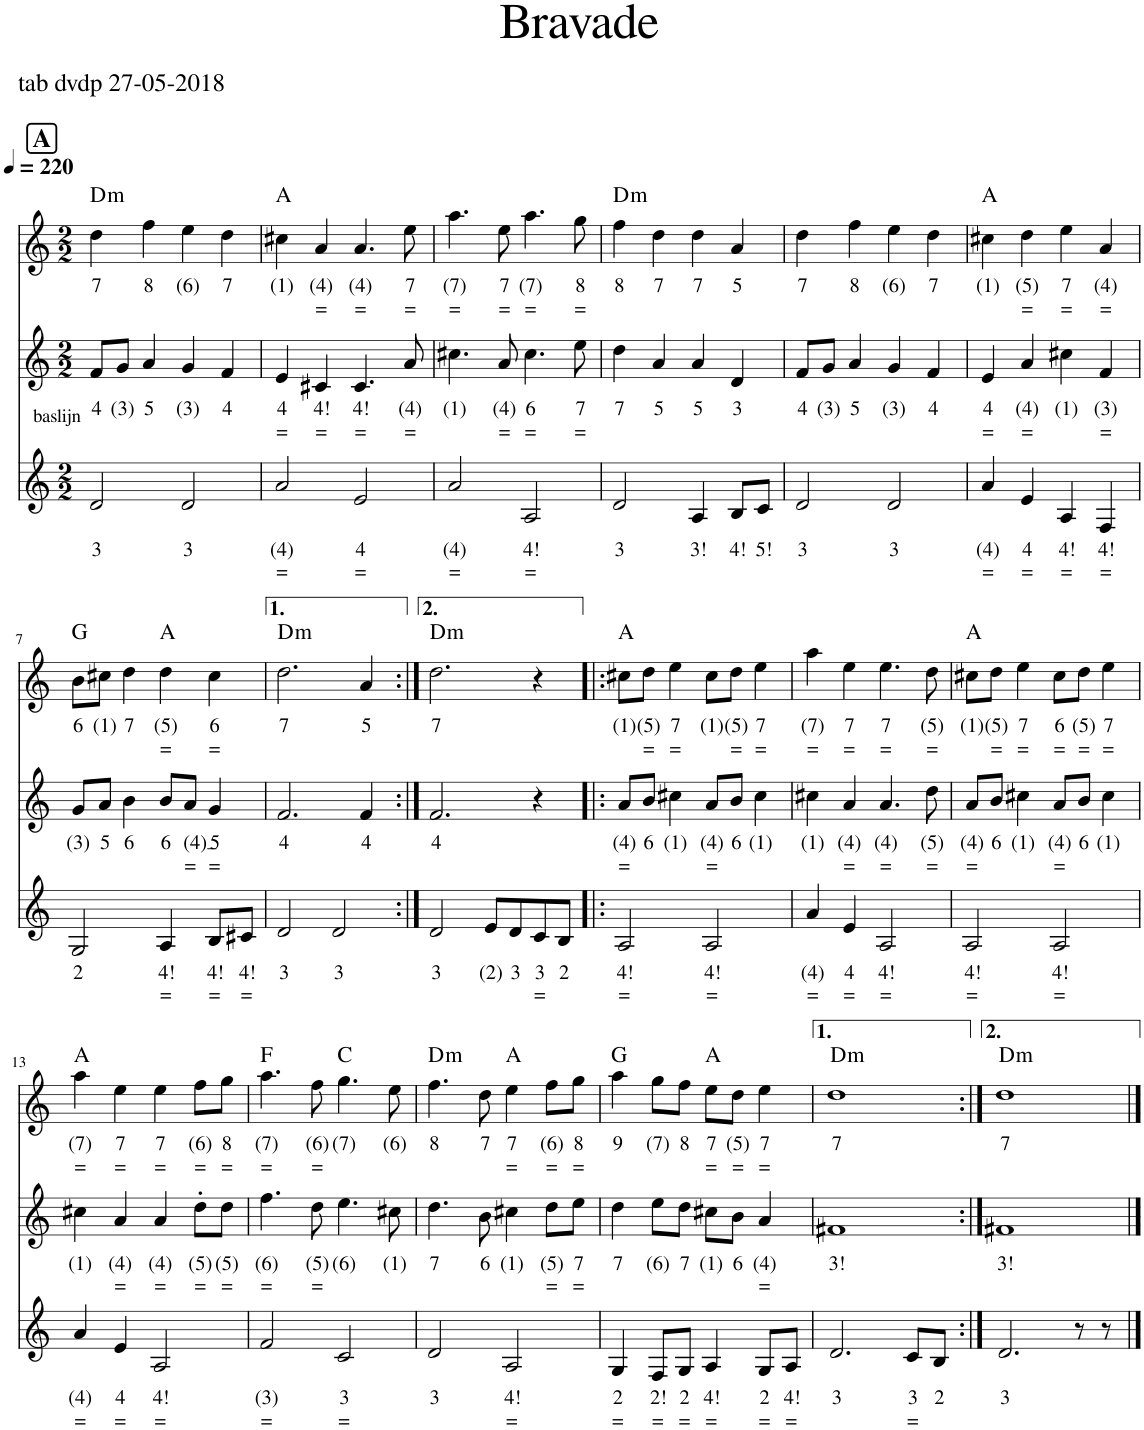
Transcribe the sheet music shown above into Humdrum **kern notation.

**kern	**text	**text	**kern	**text	**text	**kern	**text	**text	**harte
*part3	*part3	*part3	*part2	*part2	*part2	*part1	*part1	*part1	*part1
*staff3	*staff3	*staff3	*staff2	*staff2	*staff2	*staff1	*staff1	*staff1	*
*I"Fagot, Bassoon	*	*	*I"Hobo, Oboe	*	*	*I"Bandoneon, Flute	*	*	*
*clefG2	*	*	*clefG2	*	*	*clefG2	*	*	*
*k[]	*	*	*k[]	*	*	*k[]	*	*	*
*M2/2	*	*	*M2/2	*	*	*M2/2	*	*	*
*MM220	*	*	*MM220	*	*	*MM220	*	*	*
!!LO:REH:place=s1:a:B:cj:fs=14:t=A
=1	=1	=1	=1	=1	=1	=1	=1	=1	=1
!LO:TX:a:t=baslijn	!	!	!	!	!	!	!	!	!
!	!LO:LY:b	!	!	!LO:LY:b	!	!	!LO:LY:b	!	!LO:H:kt=m
2d/	3	.	8f/L	4	.	4dd\	7	.	D:min
!	!	!	!	!LO:LY:b	!	!	!	!	!
.	.	.	8g/J	(3)	.	.	.	.	.
!	!	!	!	!LO:LY:b	!	!	!LO:LY:b	!	!
.	.	.	4a/	5	.	4ff\	8	.	.
!	!LO:LY:b	!	!	!LO:LY:b	!	!	!LO:LY:b	!	!
2d/	3	.	4g/	(3)	.	4ee\	(6)	.	.
!	!	!	!	!LO:LY:b	!	!	!LO:LY:b	!	!
.	.	.	4f/	4	.	4dd\	7	.	.
=2	=2	=2	=2	=2	=2	=2	=2	=2	=2
!	!LO:LY:b	!LO:LY:b	!	!LO:LY:b	!LO:LY:b	!	!LO:LY:b	!	!
2a/	(4)	=	4e/	4	=	4cc#X\	(1)	.	A:maj
!	!	!	!	!LO:LY:b	!LO:LY:b	!	!LO:LY:b	!LO:LY:b	!
.	.	.	4c#X/	4!	=	4a/	(4)	=	.
!	!LO:LY:b	!LO:LY:b	!	!LO:LY:b	!LO:LY:b	!	!LO:LY:b	!LO:LY:b	!
2e/	4	=	4.c#/	4!	=	4.a/	(4)	=	.
!	!	!	!	!LO:LY:b	!LO:LY:b	!	!LO:LY:b	!LO:LY:b	!
.	.	.	8a/	(4)	=	8ee\	7	=	.
=3	=3	=3	=3	=3	=3	=3	=3	=3	=3
!	!LO:LY:b	!LO:LY:b	!	!LO:LY:b	!	!	!LO:LY:b	!LO:LY:b	!
2a/	(4)	=	4.cc#X\	(1)	.	4.aa\	(7)	=	.
!	!	!	!	!LO:LY:b	!LO:LY:b	!	!LO:LY:b	!LO:LY:b	!
.	.	.	8a/	(4)	=	8ee\	7	=	.
!	!LO:LY:b	!LO:LY:b	!	!LO:LY:b	!LO:LY:b	!	!LO:LY:b	!LO:LY:b	!
2A/	4!	=	4.cc#\	6	=	4.aa\	(7)	=	.
!	!	!	!	!LO:LY:b	!LO:LY:b	!	!LO:LY:b	!LO:LY:b	!
.	.	.	8ee\	7	=	8gg\	8	=	.
=4	=4	=4	=4	=4	=4	=4	=4	=4	=4
!	!LO:LY:b	!	!	!LO:LY:b	!	!	!LO:LY:b	!	!LO:H:kt=m
2d/	3	.	4dd\	7	.	4ff\	8	.	D:min
!	!	!	!	!LO:LY:b	!	!	!LO:LY:b	!	!
.	.	.	4a/	5	.	4dd\	7	.	.
!	!LO:LY:b	!	!	!LO:LY:b	!	!	!LO:LY:b	!	!
4A/	3!	.	4a/	5	.	4dd\	7	.	.
!	!LO:LY:b	!	!	!LO:LY:b	!	!	!LO:LY:b	!	!
8B/L	4!	.	4d/	3	.	4a/	5	.	.
!	!LO:LY:b	!	!	!	!	!	!	!	!
8c/J	5!	.	.	.	.	.	.	.	.
=5	=5	=5	=5	=5	=5	=5	=5	=5	=5
!	!LO:LY:b	!	!	!LO:LY:b	!	!	!LO:LY:b	!	!
2d/	3	.	8f/L	4	.	4dd\	7	.	.
!	!	!	!	!LO:LY:b	!	!	!	!	!
.	.	.	8g/J	(3)	.	.	.	.	.
!	!	!	!	!LO:LY:b	!	!	!LO:LY:b	!	!
.	.	.	4a/	5	.	4ff\	8	.	.
!	!LO:LY:b	!	!	!LO:LY:b	!	!	!LO:LY:b	!	!
2d/	3	.	4g/	(3)	.	4ee\	(6)	.	.
!	!	!	!	!LO:LY:b	!	!	!LO:LY:b	!	!
.	.	.	4f/	4	.	4dd\	7	.	.
=6	=6	=6	=6	=6	=6	=6	=6	=6	=6
!	!LO:LY:b	!LO:LY:b	!	!LO:LY:b	!LO:LY:b	!	!LO:LY:b	!	!
4a/	(4)	=	4e/	4	=	4cc#X\	(1)	.	A:maj
!	!LO:LY:b	!LO:LY:b	!	!LO:LY:b	!LO:LY:b	!	!LO:LY:b	!LO:LY:b	!
4e/	4	=	4a/	(4)	=	4dd\	(5)	=	.
!	!LO:LY:b	!LO:LY:b	!	!LO:LY:b	!	!	!LO:LY:b	!LO:LY:b	!
4A/	4!	=	4cc#X\	(1)	.	4ee\	7	=	.
!	!LO:LY:b	!LO:LY:b	!	!LO:LY:b	!LO:LY:b	!	!LO:LY:b	!LO:LY:b	!
4F/	4!	=	4f/	(3)	=	4a/	(4)	=	.
!!LO:LB:g=z
=7	=7	=7	=7	=7	=7	=7	=7	=7	=7
!	!LO:LY:b	!	!	!LO:LY:b	!	!	!LO:LY:b	!	!
2G/	2	.	8g/L	(3)	.	8b\L	6	.	G:maj
!	!	!	!	!LO:LY:b	!	!	!LO:LY:b	!	!
.	.	.	8a/J	5	.	8cc#X\J	(1)	.	.
!	!	!	!	!LO:LY:b	!	!	!LO:LY:b	!	!
.	.	.	4b\	6	.	4dd\	7	.	.
!	!LO:LY:b	!LO:LY:b	!	!LO:LY:b	!	!	!LO:LY:b	!LO:LY:b	!
4A/	4!	=	8b/L	6	.	4dd\	(5)	=	A:maj
!	!	!	!	!LO:LY:b	!LO:LY:b	!	!	!	!
.	.	.	8a/J	(4)	=	.	.	.	.
!	!LO:LY:b	!LO:LY:b	!	!LO:LY:b	!LO:LY:b	!	!LO:LY:b	!LO:LY:b	!
8B/L	4!	=	4g/	5	=	4cc#\	6	=	.
!	!LO:LY:b	!LO:LY:b	!	!	!	!	!	!	!
8c#X/J	4!	=	.	.	.	.	.	.	.
=8	=8	=8	=8	=8	=8	=8	=8	=8	=8
!	!LO:LY:b	!	!	!LO:LY:b	!	!	!LO:LY:b	!	!LO:H:kt=m
2d/	3	.	2.f/	4	.	2.dd\	7	.	D:min
!	!LO:LY:b	!	!	!	!	!	!	!	!
2d/	3	.	.	.	.	.	.	.	.
!	!	!	!	!LO:LY:b	!	!	!LO:LY:b	!	!
.	.	.	4f/	4	.	4a/	5	.	.
=9:|!	=9:|!	=9:|!	=9:|!	=9:|!	=9:|!	=9:|!	=9:|!	=9:|!	=9:|!
!	!LO:LY:b	!	!	!LO:LY:b	!	!	!LO:LY:b	!	!LO:H:kt=m
2d/	3	.	2.f/	4	.	2.dd\	7	.	D:min
!	!LO:LY:b	!	!	!	!	!	!	!	!
8e/L	(2)	.	.	.	.	.	.	.	.
!	!LO:LY:b	!	!	!	!	!	!	!	!
8d/	3	.	.	.	.	.	.	.	.
!	!LO:LY:b	!LO:LY:b	!	!	!	!	!	!	!
8c/	3	=	4r	.	.	4r	.	.	.
!	!LO:LY:b	!	!	!	!	!	!	!	!
8B/J	2	.	.	.	.	.	.	.	.
=10!|:	=10!|:	=10!|:	=10!|:	=10!|:	=10!|:	=10!|:	=10!|:	=10!|:	=10!|:
!	!LO:LY:b	!LO:LY:b	!	!LO:LY:b	!LO:LY:b	!	!LO:LY:b	!	!
2A/	4!	=	8a/L	(4)	=	8cc#X\L	(1)	.	A:maj
!	!	!	!	!LO:LY:b	!	!	!LO:LY:b	!LO:LY:b	!
.	.	.	8b/J	6	.	8dd\J	(5)	=	.
!	!	!	!	!LO:LY:b	!	!	!LO:LY:b	!LO:LY:b	!
.	.	.	4cc#X\	(1)	.	4ee\	7	=	.
!	!LO:LY:b	!LO:LY:b	!	!LO:LY:b	!LO:LY:b	!	!LO:LY:b	!	!
2A/	4!	=	8a/L	(4)	=	8cc#\L	(1)	.	.
!	!	!	!	!LO:LY:b	!	!	!LO:LY:b	!LO:LY:b	!
.	.	.	8b/J	6	.	8dd\J	(5)	=	.
!	!	!	!	!LO:LY:b	!	!	!LO:LY:b	!LO:LY:b	!
.	.	.	4cc#\	(1)	.	4ee\	7	=	.
=11	=11	=11	=11	=11	=11	=11	=11	=11	=11
!	!LO:LY:b	!LO:LY:b	!	!LO:LY:b	!	!	!LO:LY:b	!LO:LY:b	!
4a/	(4)	=	4cc#X\	(1)	.	4aa\	(7)	=	.
!	!LO:LY:b	!LO:LY:b	!	!LO:LY:b	!LO:LY:b	!	!LO:LY:b	!LO:LY:b	!
4e/	4	=	4a/	(4)	=	4ee\	7	=	.
!	!LO:LY:b	!LO:LY:b	!	!LO:LY:b	!LO:LY:b	!	!LO:LY:b	!LO:LY:b	!
2A/	4!	=	4.a/	(4)	=	4.ee\	7	=	.
!	!	!	!	!LO:LY:b	!LO:LY:b	!	!LO:LY:b	!LO:LY:b	!
.	.	.	8dd\	(5)	=	8dd\	(5)	=	.
=12	=12	=12	=12	=12	=12	=12	=12	=12	=12
!	!LO:LY:b	!LO:LY:b	!	!LO:LY:b	!LO:LY:b	!	!LO:LY:b	!	!
2A/	4!	=	8a/L	(4)	=	8cc#X\L	(1)	.	A:maj
!	!	!	!	!LO:LY:b	!	!	!LO:LY:b	!LO:LY:b	!
.	.	.	8b/J	6	.	8dd\J	(5)	=	.
!	!	!	!	!LO:LY:b	!	!	!LO:LY:b	!LO:LY:b	!
.	.	.	4cc#X\	(1)	.	4ee\	7	=	.
!	!LO:LY:b	!LO:LY:b	!	!LO:LY:b	!LO:LY:b	!	!LO:LY:b	!LO:LY:b	!
2A/	4!	=	8a/L	(4)	=	8cc#\L	6	=	.
!	!	!	!	!LO:LY:b	!	!	!LO:LY:b	!LO:LY:b	!
.	.	.	8b/J	6	.	8dd\J	(5)	=	.
!	!	!	!	!LO:LY:b	!	!	!LO:LY:b	!LO:LY:b	!
.	.	.	4cc#\	(1)	.	4ee\	7	=	.
!!LO:LB:g=z
=13	=13	=13	=13	=13	=13	=13	=13	=13	=13
!	!LO:LY:b	!LO:LY:b	!	!LO:LY:b	!	!	!LO:LY:b	!LO:LY:b	!
4a/	(4)	=	4cc#X\	(1)	.	4aa\	(7)	=	A:maj
!	!LO:LY:b	!LO:LY:b	!	!LO:LY:b	!LO:LY:b	!	!LO:LY:b	!LO:LY:b	!
4e/	4	=	4a/	(4)	=	4ee\	7	=	.
!	!LO:LY:b	!LO:LY:b	!	!LO:LY:b	!LO:LY:b	!	!LO:LY:b	!LO:LY:b	!
2A/	4!	=	4a/	(4)	=	4ee\	7	=	.
!	!	!	!	!LO:LY:b	!LO:LY:b	!	!LO:LY:b	!LO:LY:b	!
.	.	.	8dd'\L	(5)	=	8ff\L	(6)	=	.
!	!	!	!	!LO:LY:b	!LO:LY:b	!	!LO:LY:b	!LO:LY:b	!
.	.	.	8dd\J	(5)	=	8gg\J	8	=	.
=14	=14	=14	=14	=14	=14	=14	=14	=14	=14
!	!LO:LY:b	!LO:LY:b	!	!LO:LY:b	!LO:LY:b	!	!LO:LY:b	!LO:LY:b	!
2f/	(3)	=	4.ff\	(6)	=	4.aa\	(7)	=	F:maj
!	!	!	!	!LO:LY:b	!LO:LY:b	!	!LO:LY:b	!LO:LY:b	!
.	.	.	8dd\	(5)	=	8ff\	(6)	=	.
!	!LO:LY:b	!LO:LY:b	!	!LO:LY:b	!	!	!LO:LY:b	!	!
2c/	3	=	4.ee\	(6)	.	4.gg\	(7)	.	C:maj
!	!	!	!	!LO:LY:b	!	!	!LO:LY:b	!	!
.	.	.	8cc#X\	(1)	.	8ee\	(6)	.	.
=15	=15	=15	=15	=15	=15	=15	=15	=15	=15
!	!LO:LY:b	!	!	!LO:LY:b	!	!	!LO:LY:b	!	!LO:H:kt=m
2d/	3	.	4.dd\	7	.	4.ff\	8	.	D:min
!	!	!	!	!LO:LY:b	!	!	!LO:LY:b	!	!
.	.	.	8b\	6	.	8dd\	7	.	.
!	!LO:LY:b	!LO:LY:b	!	!LO:LY:b	!	!	!LO:LY:b	!LO:LY:b	!
2A/	4!	=	4cc#X\	(1)	.	4ee\	7	=	A:maj
!	!	!	!	!LO:LY:b	!LO:LY:b	!	!LO:LY:b	!LO:LY:b	!
.	.	.	8dd\L	(5)	=	8ff\L	(6)	=	.
!	!	!	!	!LO:LY:b	!LO:LY:b	!	!LO:LY:b	!LO:LY:b	!
.	.	.	8ee\J	7	=	8gg\J	8	=	.
=16	=16	=16	=16	=16	=16	=16	=16	=16	=16
!	!LO:LY:b	!LO:LY:b	!	!LO:LY:b	!	!	!LO:LY:b	!	!
4G/	2	=	4dd\	7	.	4aa\	9	.	G:maj
!	!LO:LY:b	!LO:LY:b	!	!LO:LY:b	!	!	!LO:LY:b	!	!
8F/L	2!	=	8ee\L	(6)	.	8gg\L	(7)	.	.
!	!LO:LY:b	!LO:LY:b	!	!LO:LY:b	!	!	!LO:LY:b	!	!
8G/J	2	=	8dd\J	7	.	8ff\J	8	.	.
!	!LO:LY:b	!LO:LY:b	!	!LO:LY:b	!	!	!LO:LY:b	!LO:LY:b	!
4A/	4!	=	8cc#X\L	(1)	.	8ee\L	7	=	A:maj
!	!	!	!	!LO:LY:b	!	!	!LO:LY:b	!LO:LY:b	!
.	.	.	8b\J	6	.	8dd\J	(5)	=	.
!	!LO:LY:b	!LO:LY:b	!	!LO:LY:b	!LO:LY:b	!	!LO:LY:b	!LO:LY:b	!
8G/L	2	=	4a/	(4)	=	4ee\	7	=	.
!	!LO:LY:b	!LO:LY:b	!	!	!	!	!	!	!
8A/J	4!	=	.	.	.	.	.	.	.
=17	=17	=17	=17	=17	=17	=17	=17	=17	=17
!	!LO:LY:b	!	!	!LO:LY:b	!	!	!LO:LY:b	!	!LO:H:kt=m
2.d/	3	.	1f#X	3!	.	1dd	7	.	D:min
!	!LO:LY:b	!LO:LY:b	!	!	!	!	!	!	!
8c/L	3	=	.	.	.	.	.	.	.
!	!LO:LY:b	!	!	!	!	!	!	!	!
8B/J	2	.	.	.	.	.	.	.	.
=18:|!	=18:|!	=18:|!	=18:|!	=18:|!	=18:|!	=18:|!	=18:|!	=18:|!	=18:|!
!	!LO:LY:b	!	!	!LO:LY:b	!	!	!LO:LY:b	!	!LO:H:kt=m
2.d/	3	.	1f#X	3!	.	1dd	7	.	D:min
8r	.	.	.	.	.	.	.	.	.
8r	.	.	.	.	.	.	.	.	.
==	==	==	==	==	==	==	==	==	==
*-	*-	*-	*-	*-	*-	*-	*-	*-	*-
